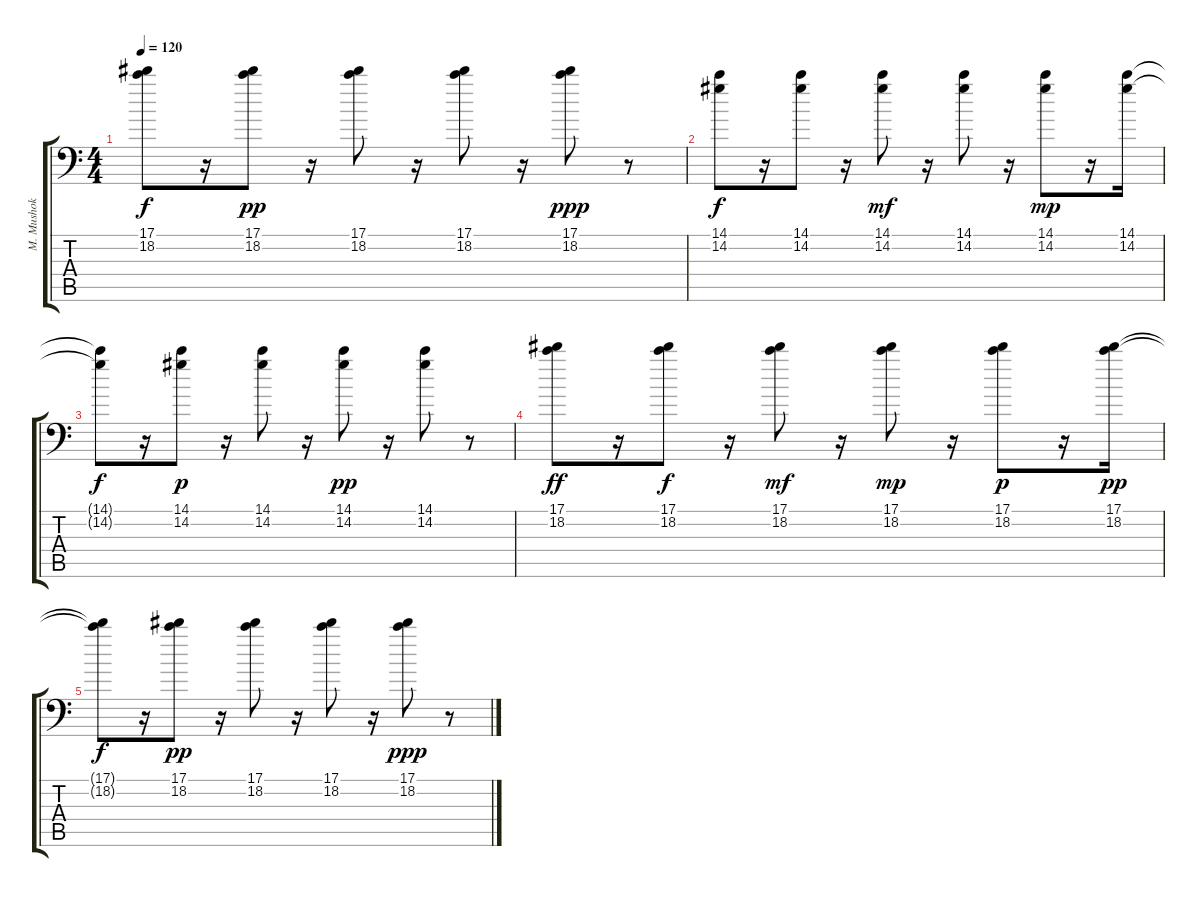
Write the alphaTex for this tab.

\track ("M. Mushok low gain " "M. Mushok ") {instrument distortionguitar}
\staff {score tabs}
\tuning (Bb3 Gb3 Db3 Ab2 Db2 Ab1) {hide}
\ts (4 4)
\tempo 120
\clef f4
\ks c
(17.1{t} 18.2{t}).8{dy f} r.16 (17.1 18.2).8{dy pp} r.16 (17.1 18.2).8 r.16 (17.1 18.2).8 r.16 (17.1 18.2).8{dy ppp} r.8 |
(14.1 14.2).8{dy f} r.16 (14.1 14.2).8 r.16 (14.1 14.2).8{dy mf} r.16 (14.1 14.2).8 r.16 (14.1 14.2).8{dy mp} r.16 (14.1 14.2).16 |
(14.1{t} 14.2{t}).8{dy f} r.16 (14.1 14.2).8{dy p} r.16 (14.1 14.2).8 r.16 (14.1 14.2).8{dy pp} r.16 (14.1 14.2).8 r.8 |
(17.1 18.2).8{dy ff} r.16 (17.1 18.2).8{dy f} r.16 (17.1 18.2).8{dy mf} r.16 (17.1 18.2).8{dy mp} r.16 (17.1 18.2).8{dy p} r.16 (17.1 18.2).16{dy pp} |
(17.1{t} 18.2{t}).8{dy f} r.16 (17.1 18.2).8{dy pp} r.16 (17.1 18.2).8 r.16 (17.1 18.2).8 r.16 (17.1 18.2).8{dy ppp} r.8
